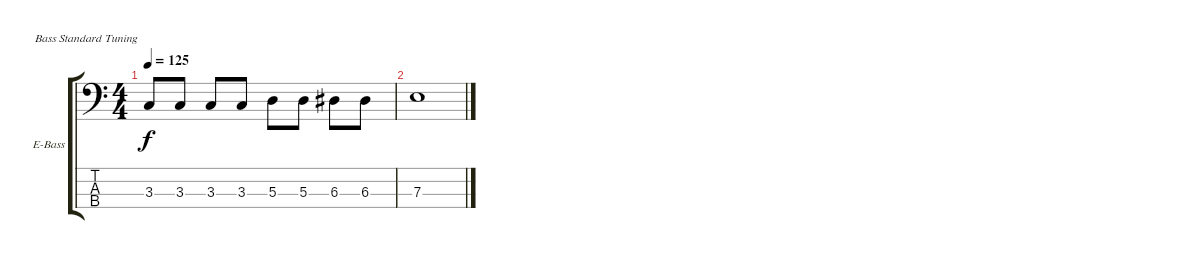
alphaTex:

\defaultSystemsLayout 4
\bracketExtendMode groupsimilarinstruments
\firstSystemTrackNameOrientation horizontal
\otherSystemsTrackNameOrientation horizontal
\track ("Electric Bass" "E-Bass") {instrument electricbassfinger}
\staff {score tabs}
\tuning (G2 D2 A1 E1)
\ts (4 4)
\tempo 125
\clef f4
\ks c
3.3.8{dy f} 3.3.8 3.3.8 3.3.8 5.3.8 5.3.8 6.3.8 6.3.8 |
7.3.1
